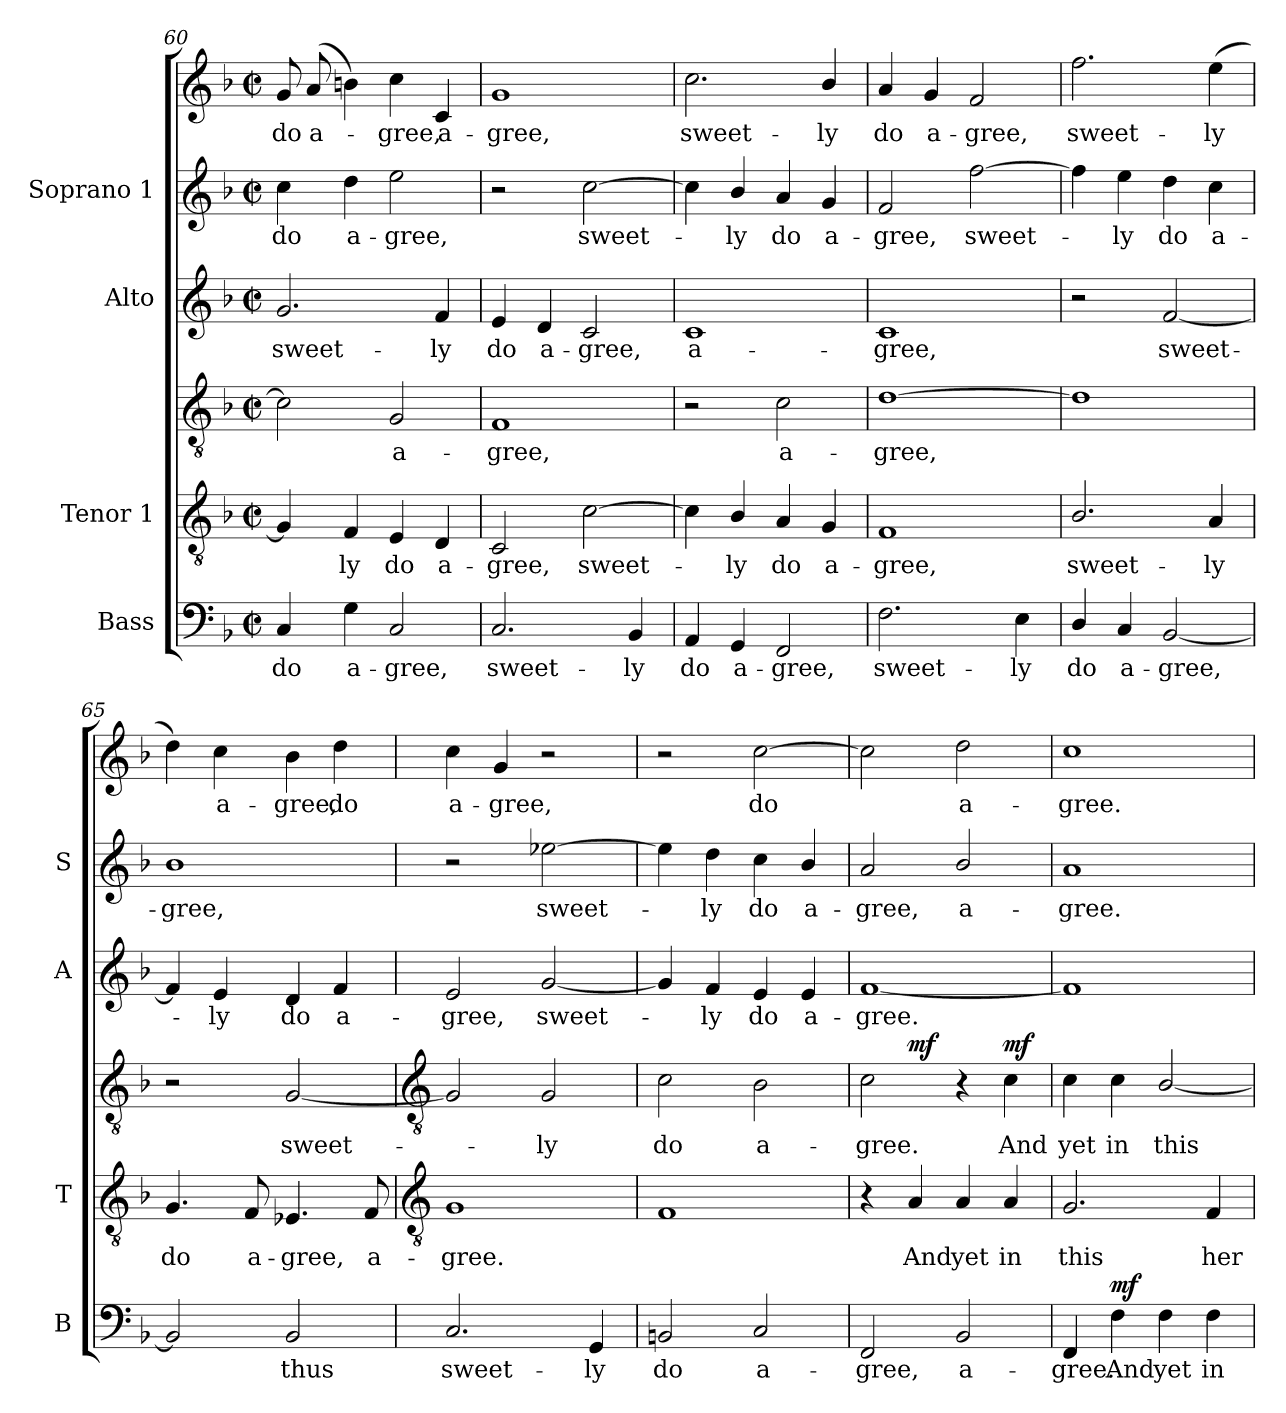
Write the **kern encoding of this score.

**kern	**text	**dynam	**kern	**text	**kern	**text	**dynam	**kern	**text	**kern	**text	**kern	**text
*part4	*part4	*part4	*part3	*part3	*part3	*part3	*part3	*part2	*part2	*part1	*part1	*part1	*part1
*staff6	*staff6	*staff6	*staff5	*staff5	*staff4	*staff4	*staff4/5	*staff3	*staff3	*staff2	*staff2	*staff1	*staff1
*I"Bass	*	*	*I"Tenor 1	*	*	*	*	*I"Alto	*	*I"Soprano 1	*	*	*
*I'B	*	*	*I'T	*	*	*	*	*I'A	*	*I'S	*	*	*
!!LO:LB:g=z
*clefF4	*	*	*clefGv2	*	*clefGv2	*	*	*clefG2	*	*clefG2	*	*clefG2	*
*k[b-]	*	*	*k[b-]	*	*k[b-]	*	*	*k[b-]	*	*k[b-]	*	*k[b-]	*
*F:	*	*	*F:	*	*F:	*	*	*F:	*	*F:	*	*F:	*
*M2/2	*	*	*M2/2	*	*M2/2	*	*	*M2/2	*	*M2/2	*	*M2/2	*
*met(c|)	*	*	*met(c|)	*	*met(c|)	*	*	*met(c|)	*	*met(c|)	*	*met(c|)	*
=60	=60	=60	=60	=60	=60	=60	=60	=60	=60	=60	=60	=60	=60
!	!LO:LY:b	!	!	!	!	!	!	!	!LO:LY:b	!	!LO:LY:b	!	!LO:LY:b
4C	do	.	4G]	.	2c]	.	.	2.g	sweet-	4cc	-do	8g	do
!	!	!	!	!	!	!	!	!	!	!	!	!	!LO:LY:b
.	.	.	.	.	.	.	.	.	.	.	.	(<8aL	a-
!	!LO:LY:b	!	!	!LO:LY:b	!	!	!	!	!	!	!LO:LY:b	!	!
4G	a-	.	4F	-ly	.	.	.	.	.	4dd	a-	4bn)	.
!	!LO:LY:b	!	!	!LO:LY:b	!	!LO:LY:b	!	!	!	!	!LO:LY:b	!	!LO:LY:b
2C	-gree,	.	4E	do	2G	a-	.	.	.	2ee	-gree,	4cc	gree,
!	!	!	!	!LO:LY:b	!	!	!	!	!LO:LY:b	!	!	!	!LO:LY:b
.	.	.	4D	a-	.	.	.	4f	-ly	.	.	4c	a-
!!LO:LB:g=z
=61	=61	=61	=61	=61	=61	=61	=61	=61	=61	=61	=61	=61	=61
!	!LO:LY:b	!	!	!LO:LY:b	!	!LO:LY:b	!	!	!LO:LY:b	!	!	!	!LO:LY:b
2.C	sweet-	.	2C	gree,	1F	-gree,	.	4e	do	2r	.	1g	gree,
!	!	!	!	!	!	!	!	!	!LO:LY:b	!	!	!	!
.	.	.	.	.	.	.	.	4d	a-	.	.	.	.
!	!	!	!	!LO:LY:b	!	!	!	!	!LO:LY:b	!	!LO:LY:b	!	!
.	.	.	[2c	sweet-	.	.	.	2c	-gree,	[2cc	sweet-	.	.
!	!LO:LY:b	!	!	!	!	!	!	!	!	!	!	!	!
4BB-	-ly	.	.	.	.	.	.	.	.	.	.	.	.
=62	=62	=62	=62	=62	=62	=62	=62	=62	=62	=62	=62	=62	=62
!	!LO:LY:b	!	!	!	!	!	!	!	!LO:LY:b	!	!	!	!LO:LY:b
4AA	do	.	4c]	.	2r	.	.	1c	a-	4cc]	.	2.cc	sweet-
!	!LO:LY:b	!	!	!LO:LY:b	!	!	!	!	!	!	!LO:LY:b	!	!
4GG	a-	.	4B-/	-ly	.	.	.	.	.	4b-/	ly	.	.
!	!LO:LY:b	!	!	!LO:LY:b	!	!LO:LY:b	!	!	!	!	!LO:LY:b	!	!
2FF	-gree,	.	4A	do	2c	a-	.	.	.	4a	do	.	.
!	!	!	!	!LO:LY:b	!	!	!	!	!	!	!LO:LY:b	!	!LO:LY:b
.	.	.	4G	a-	.	.	.	.	.	4g	a-	4b-/	-ly
=63	=63	=63	=63	=63	=63	=63	=63	=63	=63	=63	=63	=63	=63
!	!LO:LY:b	!	!	!LO:LY:b	!	!LO:LY:b	!	!	!LO:LY:b	!	!LO:LY:b	!	!LO:LY:b
2.F	sweet-	.	1F	gree,	[1d	-gree,	.	1c	-gree,	2f	gree,	4a	-do
!	!	!	!	!	!	!	!	!	!	!	!	!	!LO:LY:b
.	.	.	.	.	.	.	.	.	.	.	.	4g	a-
!	!	!	!	!	!	!	!	!	!	!	!LO:LY:b	!	!LO:LY:b
.	.	.	.	.	.	.	.	.	.	[2ff	sweet-	2f	-gree,
!	!LO:LY:b	!	!	!	!	!	!	!	!	!	!	!	!
4E	-ly	.	.	.	.	.	.	.	.	.	.	.	.
=64	=64	=64	=64	=64	=64	=64	=64	=64	=64	=64	=64	=64	=64
!	!LO:LY:b	!	!	!LO:LY:b	!	!	!	!	!	!	!	!	!LO:LY:b
4D/	do	.	2.B-/	sweet-	1d]	.	.	2r	.	4ff]	.	2.ff	sweet-
!	!LO:LY:b	!	!	!	!	!	!	!	!	!	!LO:LY:b	!	!
4C	a-	.	.	.	.	.	.	.	.	4ee	ly	.	.
!	!LO:LY:b	!	!	!	!	!	!	!	!LO:LY:b	!	!LO:LY:b	!	!
[2BB-	-gree,	.	.	.	.	.	.	[2f	sweet-	4dd	do	.	.
!	!	!	!	!LO:LY:b	!	!	!	!	!	!	!LO:LY:b	!	!LO:LY:b
.	.	.	4A	-ly	.	.	.	.	.	4cc	a-	(>4ee	-ly
=65	=65	=65	=65	=65	=65	=65	=65	=65	=65	=65	=65	=65	=65
!	!	!	!	!LO:LY:b	!	!	!	!	!	!	!LO:LY:b	!	!
2BB-]	.	.	4.G	do	2r	.	.	4f]	.	1b-	gree,	4dd)	.
!	!	!	!	!	!	!	!	!	!LO:LY:b	!	!	!	!LO:LY:b
.	.	.	.	.	.	.	.	4e	ly	.	.	4cc	-a-
!	!	!	!	!LO:LY:b	!	!	!	!	!	!	!	!	!
.	.	.	8F	a-	.	.	.	.	.	.	.	.	.
!	!LO:LY:b	!	!	!LO:LY:b	!	!LO:LY:b	!	!	!LO:LY:b	!	!	!	!LO:LY:b
2BB-	thus	.	4.E-X	-gree,	[2G	sweet-	.	4d	do	.	.	4b-	-gree,
!	!	!	!	!	!	!	!	!	!LO:LY:b	!	!	!	!LO:LY:b
.	.	.	.	.	.	.	.	4f	a-	.	.	4dd	do
!	!	!	!	!LO:LY:b	!	!	!	!	!	!	!	!	!
.	.	.	8F	a-	.	.	.	.	.	.	.	.	.
!!LO:LB:g=z
=66	=66	=66	=66	=66	=66	=66	=66	=66	=66	=66	=66	=66	=66
*	*	*	*clefGv2	*	*clefGv2	*	*	*	*	*	*	*	*
!	!LO:LY:b	!	!	!LO:LY:b	!	!	!	!	!LO:LY:b	!	!	!	!LO:LY:b
2.C	sweet-	.	1G	gree.	2G]	.	.	2e	-gree,	2r	.	4cc	a-
!	!	!	!	!	!	!	!	!	!	!	!	!	!LO:LY:b
.	.	.	.	.	.	.	.	.	.	.	.	4g	-gree,
!	!	!	!	!	!	!LO:LY:b	!	!	!LO:LY:b	!	!LO:LY:b	!	!
.	.	.	.	.	2G	-ly	.	[2g	sweet-	[2ee-X	sweet-	2r	.
!	!LO:LY:b	!	!	!	!	!	!	!	!	!	!	!	!
4GG	-ly	.	.	.	.	.	.	.	.	.	.	.	.
!!LO:LB:g=z
=67	=67	=67	=67	=67	=67	=67	=67	=67	=67	=67	=67	=67	=67
!	!LO:LY:b	!	!	!	!	!LO:LY:b	!	!	!	!	!	!	!
2BBn	do	.	1F	.	2c	do	.	4g]	.	4ee-]	.	2r	.
!	!	!	!	!	!	!	!	!	!LO:LY:b	!	!LO:LY:b	!	!
.	.	.	.	.	.	.	.	4f	ly	4dd	ly	.	.
!	!LO:LY:b	!	!	!	!	!LO:LY:b	!	!	!LO:LY:b	!	!LO:LY:b	!	!LO:LY:b
2C	a-	.	.	.	2B-	a-	.	4e	do	4cc	do	[2cc	do
!	!	!	!	!	!	!	!	!	!LO:LY:b	!	!LO:LY:b	!	!
.	.	.	.	.	.	.	.	4e	a-	4b-/	a-	.	.
=68	=68	=68	=68	=68	=68	=68	=68	=68	=68	=68	=68	=68	=68
!	!LO:LY:b	!	!	!	!	!LO:LY:b	!	!	!LO:LY:b	!	!LO:LY:b	!	!
2FF	-gree,	.	4r	.	2c	-gree.	.	[1f	-gree.	2a	-gree,	2cc]	.
!	!	!	!	!LO:LY:b	!	!	!LO:DY:b=2	!	!	!	!	!	!
.	.	.	4A	And	.	.	mf	.	.	.	.	.	.
!	!LO:LY:b	!	!	!LO:LY:b	!	!	!	!	!	!	!LO:LY:b	!	!LO:LY:b
2BB-	a-	.	4A	yet	4r	.	.	.	.	2b-/	a-	2dd	-a-
!	!	!	!	!LO:LY:b	!	!LO:LY:b	!LO:DY:b	!	!	!	!	!	!
.	.	.	4A	in	4c	And	mf	.	.	.	.	.	.
=69	=69	=69	=69	=69	=69	=69	=69	=69	=69	=69	=69	=69	=69
!	!LO:LY:b	!	!	!LO:LY:b	!	!LO:LY:b	!	!	!	!	!LO:LY:b	!	!LO:LY:b
4FF	-gree.	.	2.G	this	4c	yet	.	1f]	.	1a	gree.	1cc	-gree.
!	!LO:LY:b	!LO:DY:b	!	!	!	!LO:LY:b	!	!	!	!	!	!	!
4F	And	mf	.	.	4c	in	.	.	.	.	.	.	.
!	!LO:LY:b	!	!	!	!	!LO:LY:b	!	!	!	!	!	!	!
4F	yet	.	.	.	[2B-/	this	.	.	.	.	.	.	.
!	!LO:LY:b	!	!	!LO:LY:b	!	!	!	!	!	!	!	!	!
4F	in	.	4F	her	.	.	.	.	.	.	.	.	.
=	=	=	=	=	=	=	=	=	=	=	=	=	=
*-	*-	*-	*-	*-	*-	*-	*-	*-	*-	*-	*-	*-	*-
